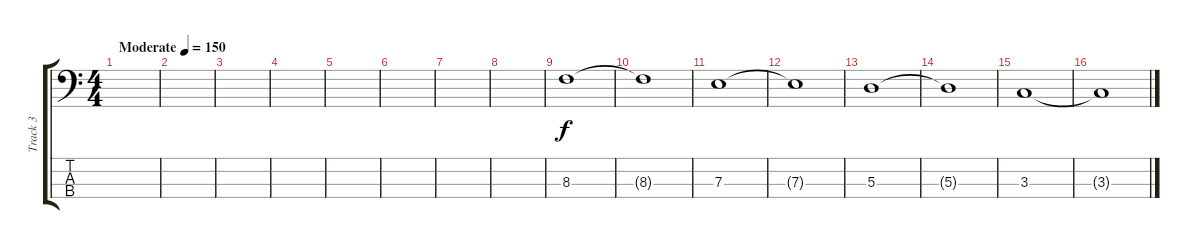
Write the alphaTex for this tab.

\track ("Track 3" "Track 3") {instrument electricbassfinger}
\staff {score tabs}
\tuning (G2 D2 A1 D1) {hide}
\ts (4 4)
\tempo (150 "Moderate")
\clef f4
\ks c
|
|
|
|
|
|
|
|
8.3.1 |
8.3{t}.1 |
7.3.1 |
7.3{t}.1 |
5.3.1 |
5.3{t}.1 |
3.3.1 |
3.3{t}.1
